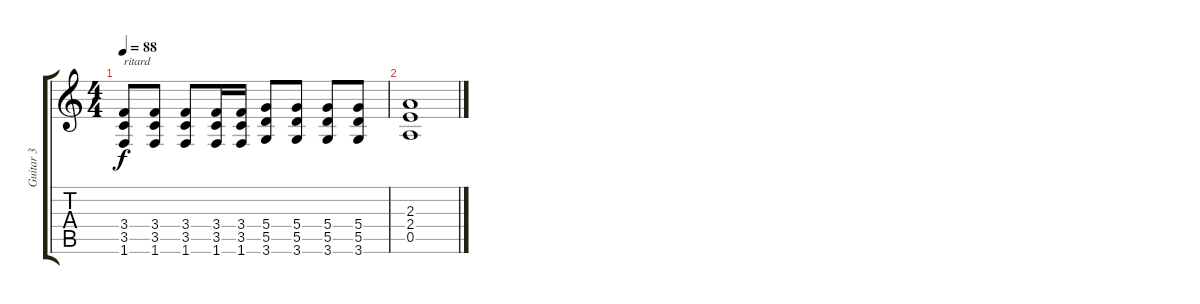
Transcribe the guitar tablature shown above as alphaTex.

\track ("Guitar 3" "Guitar 3") {instrument overdrivenguitar}
\staff {score tabs}
\tuning (E4 B3 G3 D3 A2 E2) {hide}
\ts (4 4)
\tempo 88
\clef g2
\ks c
(3.4 3.5 1.6).8{txt "ritard" dy f} (3.4 3.5 1.6).8 (3.4 3.5 1.6).8 (3.4 3.5 1.6).16 (3.4 3.5 1.6).16 (5.4 5.5 3.6).8 (5.4 5.5 3.6).8 (5.4 5.5 3.6).8 (5.4 5.5 3.6).8 |
(2.3 2.4 0.5).1
